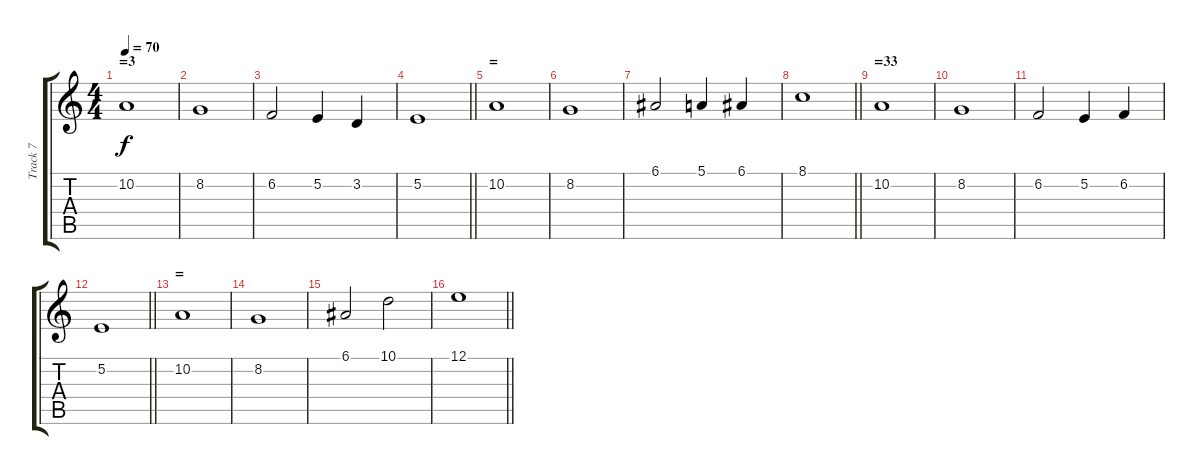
\track ("Track 7" "Track 7") {instrument pad1newage}
\staff {score tabs}
\tuning (E4 B3 G3 D3 A2 E2) {hide}
\ts (4 4)
\section ("" "=3")
\tempo 70
\clef g2
\ks c
10.2.1{dy f} |
8.2.1 |
6.2.2 5.2.4 3.2.4 |
\barLineRight lightlight
5.2.1 |
\section ("" "=")
10.2.1 |
8.2.1 |
6.1.2 5.1.4 6.1.4 |
\barLineRight lightlight
8.1.1 |
\section ("" "=33")
10.2.1 |
8.2.1 |
6.2.2 5.2.4 6.2.4 |
\barLineRight lightlight
5.2.1 |
\section ("" "=")
10.2.1 |
8.2.1 |
6.1.2 10.1.2 |
\barLineRight lightlight
12.1.1
